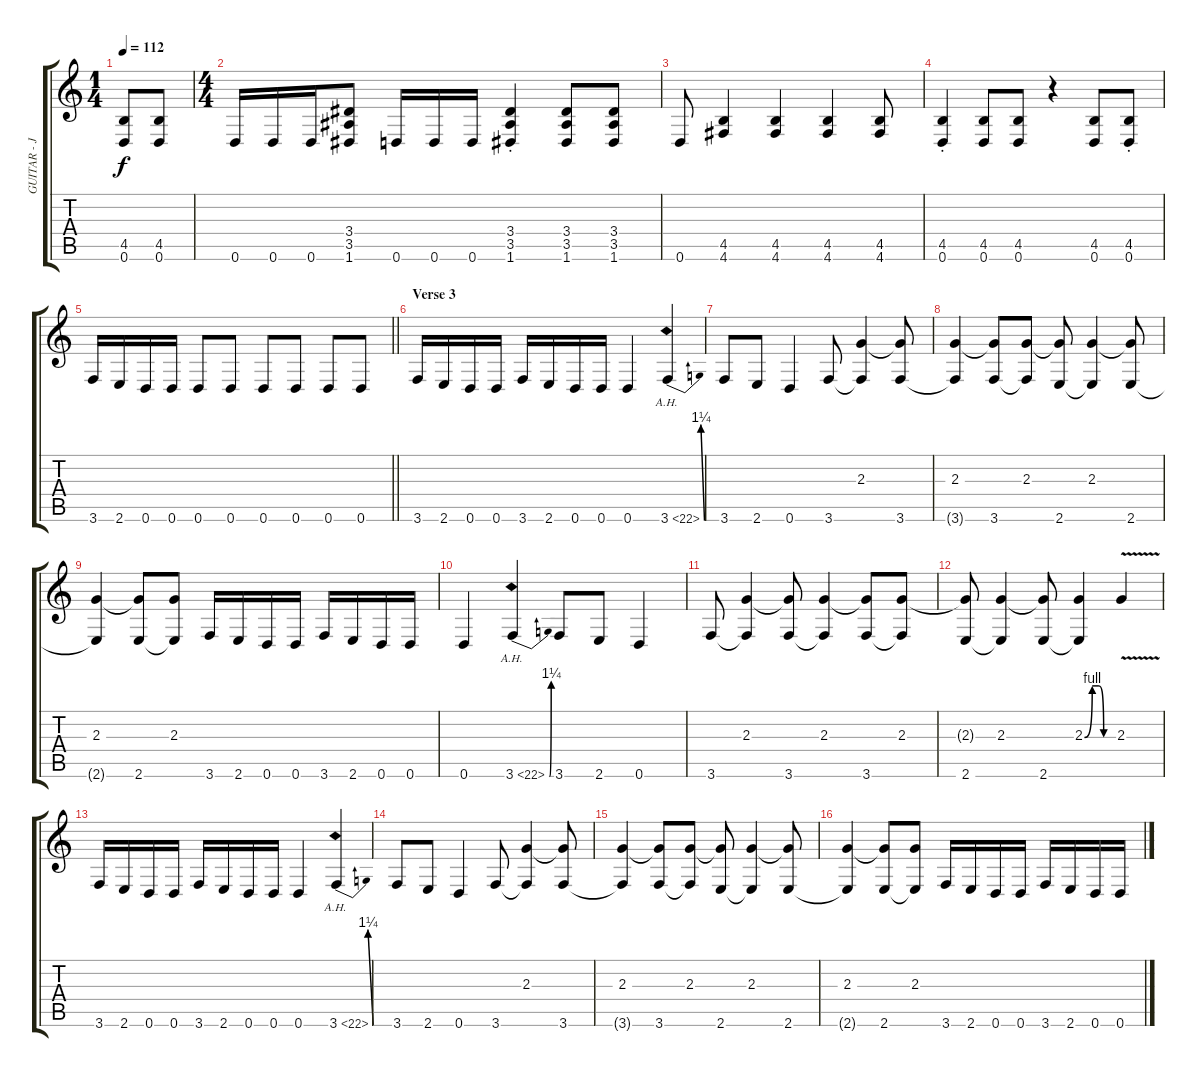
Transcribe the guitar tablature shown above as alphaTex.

\track ("GUITAR - Joe Duplantier" "GUITAR - J") {instrument distortionguitar}
\staff {score tabs}
\tuning (D4 A3 F3 C3 G2 D2) {hide}
\ts (1 4)
\tempo 112
\clef g2
\ks c
(4.5 0.6).8{dy f} (4.5 0.6).8 |
\ts (4 4)
0.6.16 0.6.16 0.6.16 (3.4 3.5 1.6).8 0.6.16 0.6.16 0.6.16 (3.4 3.5{st} 1.6{st}).4 (3.4 3.5 1.6).8 (3.4 3.5 1.6).8 |
0.6.8 (4.5 4.6).4 (4.5 4.6).4 (4.5 4.6).4 (4.5 4.6).8 |
(4.5{st} 0.6{st}).4 (4.5 0.6).8 (4.5 0.6).8 r.4 (4.5 0.6).8 (4.5{st} 0.6).8 |
\barLineRight lightlight
3.6.16 2.6.16 0.6.16 0.6.16 0.6.8 0.6.8 0.6.8 0.6.8 0.6.8 0.6.8 |
\section ("" "Verse 3")
3.6.16 2.6.16 0.6.16 0.6.16 3.6.16 2.6.16 0.6.16 0.6.16 0.6.4 3.6{be (bend 0 0 60 5) ah 19}.4 |
3.6.8 2.6.8 0.6.4 3.6.8 (2.3 3.6{t}).4 (2.3{t} 3.6).8 |
(2.3 3.6{t}).4 (2.3{t} 3.6).8 (2.3 3.6{t}).8 (2.3{t} 2.6).8 (2.3 2.6{t}).4 (2.3{t} 2.6).8 |
(2.3 2.6{t}).4 (2.3{t} 2.6).8 (2.3 2.6{t}).8 3.6.16 2.6.16 0.6.16 0.6.16 3.6.16 2.6.16 0.6.16 0.6.16 |
0.6.4 3.6{be (bend 0 0 60 5) ah 19}.4 3.6.8 2.6.8 0.6.4 |
3.6.8 (2.3 3.6{t}).4 (2.3{t} 3.6).8 (2.3 3.6{t}).4 (2.3{t} 3.6).8 (2.3 3.6{t}).8 |
(2.3{t} 2.6).8 (2.3 2.6{t}).4 (2.3{t} 2.6).8 (2.3{be (custom 0 0 16 4 30 4 40 0 60 0)} 2.6{t}).4 2.3{v}.4 |
3.6.16 2.6.16 0.6.16 0.6.16 3.6.16 2.6.16 0.6.16 0.6.16 0.6.4 3.6{be (bend 0 0 60 5) ah 19}.4 |
3.6.8 2.6.8 0.6.4 3.6.8 (2.3 3.6{t}).4 (2.3{t} 3.6).8 |
(2.3 3.6{t}).4 (2.3{t} 3.6).8 (2.3 3.6{t}).8 (2.3{t} 2.6).8 (2.3 2.6{t}).4 (2.3{t} 2.6).8 |
(2.3 2.6{t}).4 (2.3{t} 2.6).8 (2.3 2.6{t}).8 3.6.16 2.6.16 0.6.16 0.6.16 3.6.16 2.6.16 0.6.16 0.6.16
